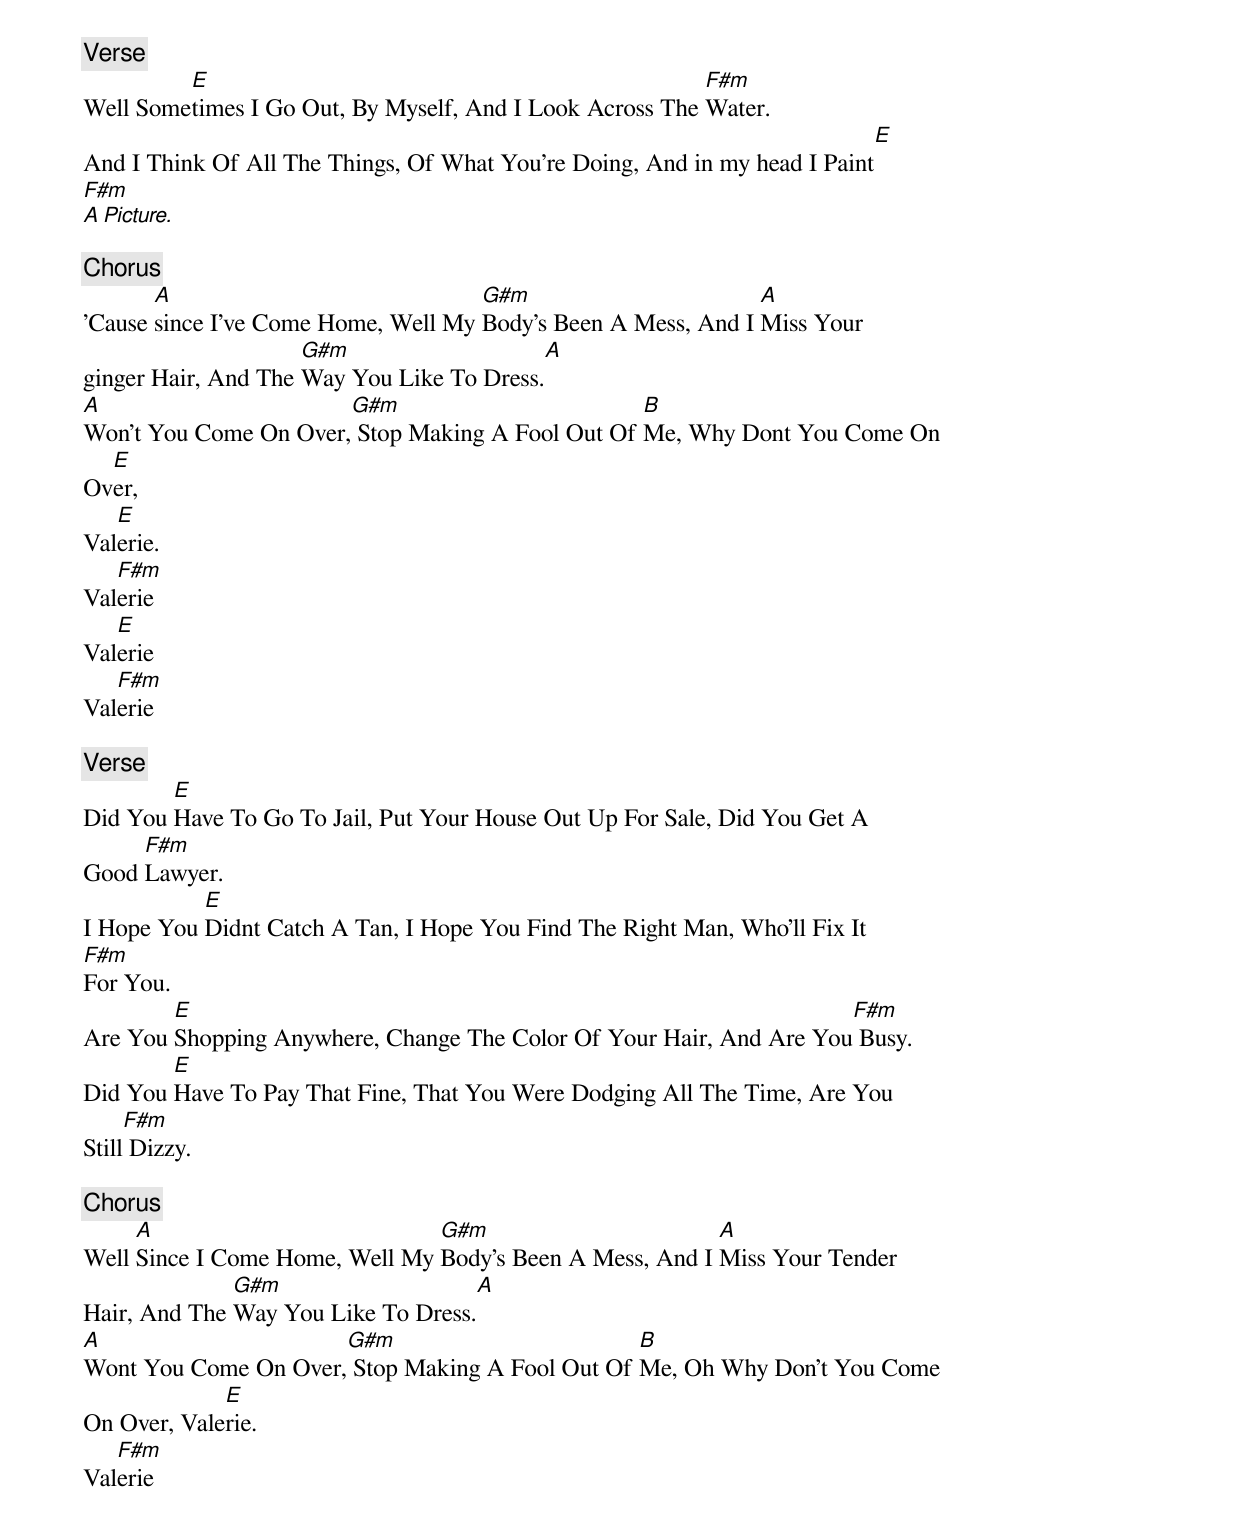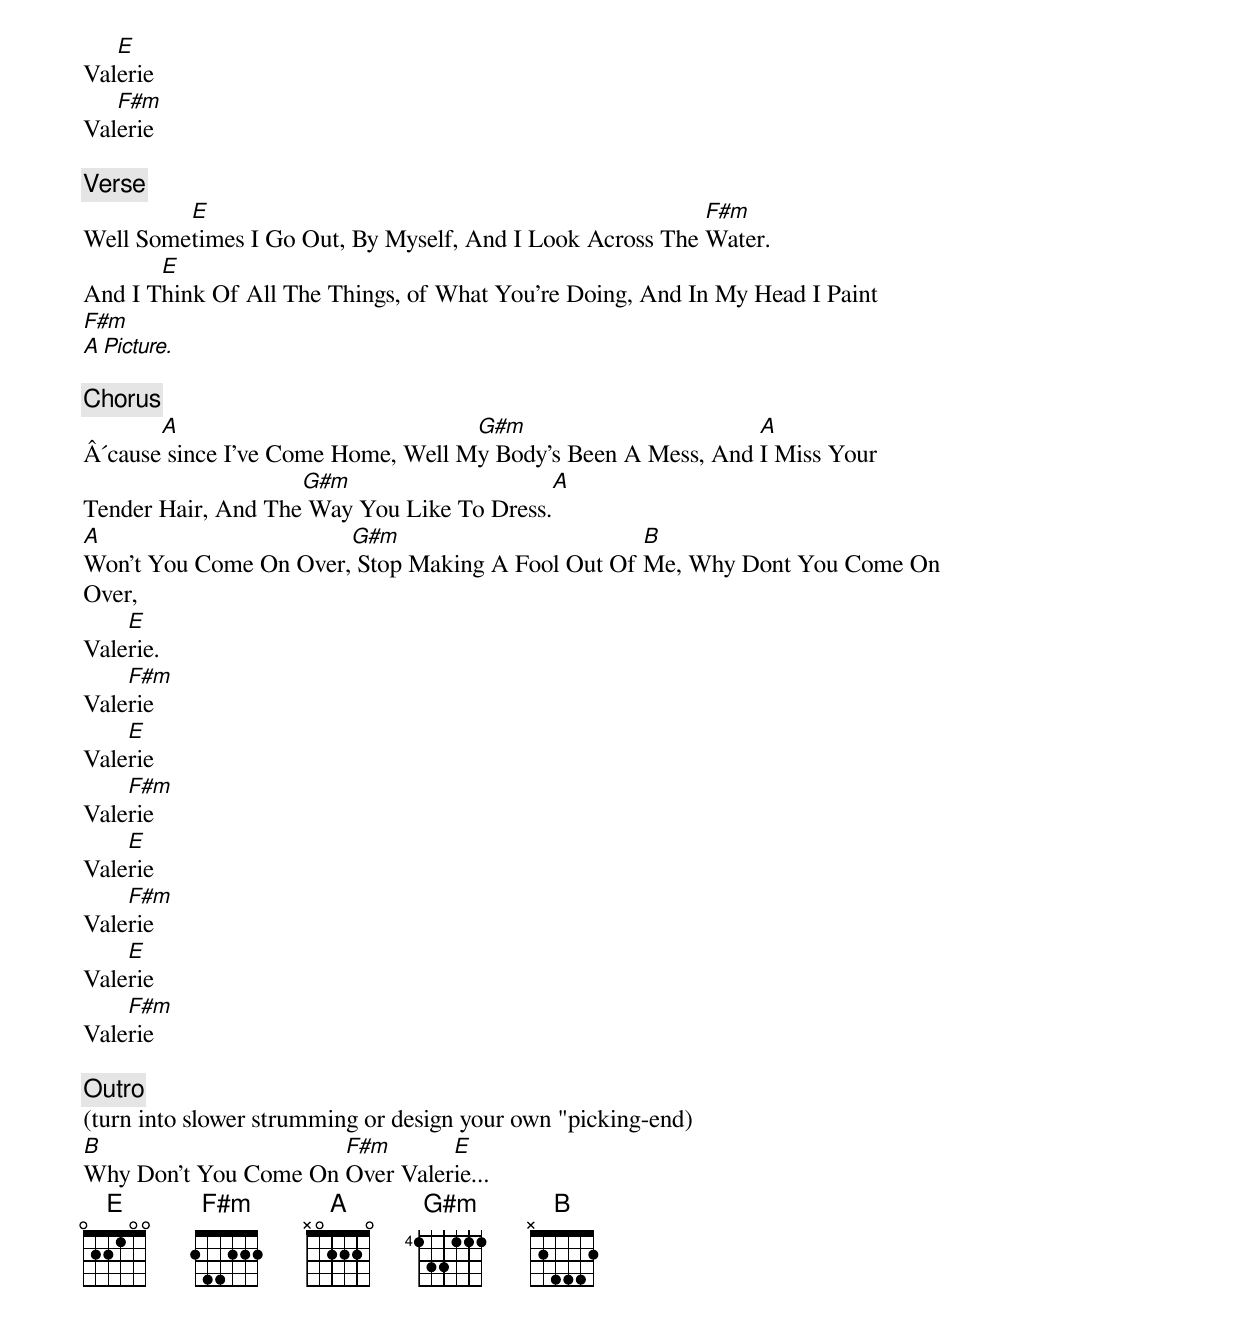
[Verse]
         E                                                F#m
Well Sometimes I Go Out, By Myself, And I Look Across The Water.
                                                                                  E
And I Think Of All The Things, Of What You're Doing, And in my head I Paint
  F#m
A Picture.

[Chorus]
       A                             G#m                       A
'Cause since I've Come Home, Well My Body's Been A Mess, And I Miss Your
                     G#m                    A
ginger Hair, And The Way You Like To Dress.
A                      G#m                        B
Won't You Come On Over, Stop Making A Fool Out Of Me, Why Dont You Come On
  E
Over,
   E
Valerie.
   F#m
Valerie
   E
Valerie
   F#m
Valerie

[Verse]
        E
Did You Have To Go To Jail, Put Your House Out Up For Sale, Did You Get A
     F#m
Good Lawyer.
           E
I Hope You Didnt Catch A Tan, I Hope You Find The Right Man, Who'll Fix It
F#m
For You.
        E                                                            F#m
Are You Shopping Anywhere, Change The Color Of Your Hair, And Are You Busy.
        E
Did You Have To Pay That Fine, That You Were Dodging All The Time, Are You
     F#m
Still Dizzy.

[Chorus]
     A                          G#m                       A
Well Since I Come Home, Well My Body's Been A Mess, And I Miss Your Tender
              G#m                    A
Hair, And The Way You Like To Dress.
A                     G#m                        B
Wont You Come On Over, Stop Making A Fool Out Of Me, Oh Why Don't You Come
             E
On Over, Valerie.
   F#m
Valerie
   E
Valerie
   F#m
Valerie

[Verse]
         E                                                F#m
Well Sometimes I Go Out, By Myself, And I Look Across The Water.
       E
And I Think Of All The Things, of What You're Doing, And In My Head I Paint
  F#m
A Picture.

[Chorus]
       A                            G#m                       A
Â´cause since I've Come Home, Well My Body's Been A Mess, And I Miss Your
                    G#m                      A
Tender Hair, And The Way You Like To Dress.
A                      G#m                        B
Won't You Come On Over, Stop Making A Fool Out Of Me, Why Dont You Come On
Over,
    E
Valerie.
    F#m
Valerie
    E
Valerie
    F#m
Valerie
    E
Valerie
    F#m
Valerie
    E
Valerie
    F#m
Valerie

[Outro]
(turn into slower strumming or design your own "picking-end)
B                     F#m       E
Why Don't You Come On Over Valerie...
